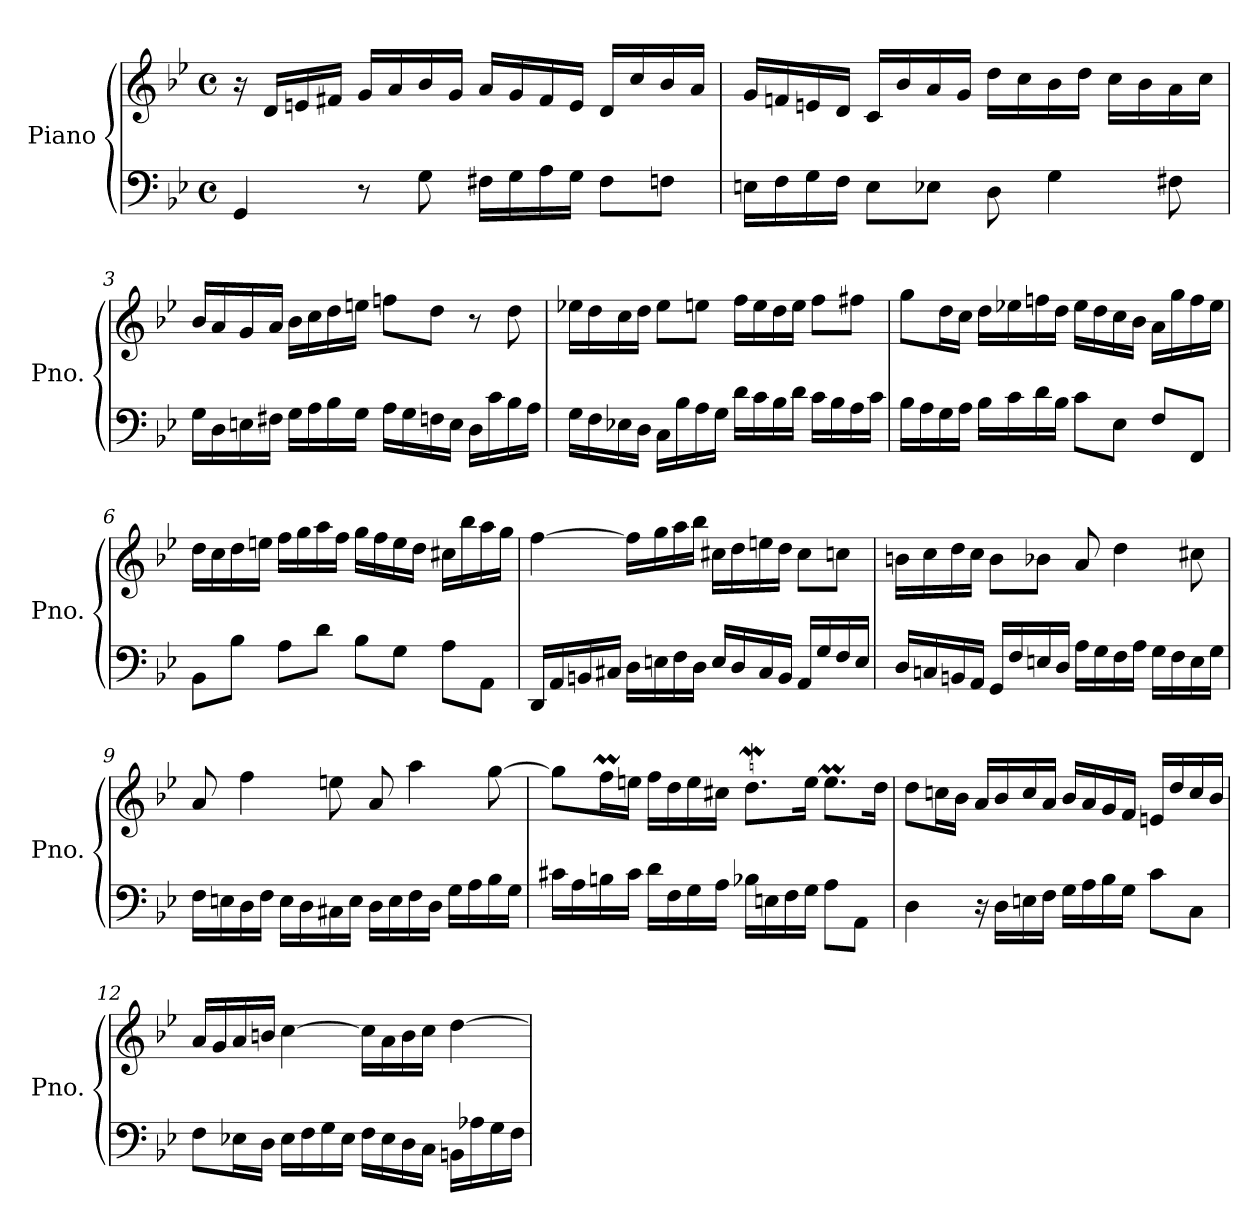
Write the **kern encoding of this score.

**kern	**kern
*part1	*part1
*staff2	*staff1
*I"Piano	*
*I'Pno.	*
*clefF4	*clefG2
*k[b-e-]	*k[b-e-]
*M4/4	*M4/4
*met(c)	*met(c)
=1	=1
4GG/	16r
.	16d/LL
.	16en/
.	16f#X/JJ
8r	16g/LL
.	16a/
8G\	16b-/
.	16g/JJ
16F#X\LL	16a/LL
16G\	16g/
16A\	16f#/
16G\JJ	16e/JJ
8F#\L	16d/LL
.	16cc/
8Fn\J	16b-/
.	16a/JJ
=2	=2
16En\LL	16g/LL
16F\	16fn/
16G\	16en/
16F\JJ	16d/JJ
8E\L	16c/LL
.	16b-/
8E-X\J	16a/
.	16g/JJ
8D\	16dd\LL
.	16cc\
4G\	16b-\
.	16dd\JJ
.	16cc\LL
.	16b-\
8F#X\	16a\
.	16cc\JJ
!!LO:LB:g=z
=3	=3
16G\LL	16b-/LL
16D\	16a/
16En\	16g/
16F#X\JJ	16a/JJ
16G\LL	16b-\LL
16A\	16cc\
16B-\	16dd\
16G\JJ	16een\JJ
16A\LL	8ffn\L
16G\	.
16Fn\	8dd\J
16E\JJ	.
16D\LL	8r
16c\	.
16B-\	8dd\
16A\JJ	.
=4	=4
16G\LL	16ee-X\LL
16F\	16dd\
16E-X\	16cc\
16D\JJ	16dd\JJ
16C\LL	8ee-\L
16B-\	.
16A\	8een\J
16G\JJ	.
16d\LL	16ff\LL
16c\	16ee\
16B-\	16dd\
16d\JJ	16ee\JJ
16c\LL	8ff\L
16B-\	.
16A\	8ff#X\J
16c\JJ	.
!!LO:LB:g=z
=5	=5
16B-\LL	8gg\L
16A\	.
16G\	16dd\L
16A\JJ	16cc\JJ
16B-\LL	16dd\LL
16c\	16ee-X\
16d\	16ffn\
16B-\JJ	16dd\JJ
8c\L	16ee-\LL
.	16dd\
8E-\J	16cc\
.	16b-\JJ
8F/L	16a\LL
.	16gg\
8FF/J	16ff\
.	16ee-\JJ
=6	=6
8BB-\L	16dd\LL
.	16cc\
8B-\J	16dd\
.	16een\JJ
8A\L	16ff\LL
.	16gg\
8d\J	16aa\
.	16ff\JJ
8B-\L	16gg\LL
.	16ff\
8G\J	16ee\
.	16dd\JJ
8A\L	16cc#X\LL
.	16bb-\
8AA\J	16aa\
.	16gg\JJ
!!LO:LB:g=z
=7	=7
16DD/LL	[4ff\
16AA/	.
16BBn/	.
16C#X/JJ	.
16D\LL	16ff\LL]
16En\	16gg\
16F\	16aa\
16D\JJ	16bb-\JJ
16E/LL	16cc#X\LL
16D/	16dd\
16C#/	16een\
16BB/JJ	16dd\JJ
16AA/LL	8cc#\L
16G/	.
16F/	8ccn\J
16E/JJ	.
=8	=8
16D/LL	16bn\LL
16Cn/	16cc\
16BBn/	16dd\
16AA/JJ	16cc\JJ
16GG/LL	8b\L
16F/	.
16En/	8b-X\J
16D/JJ	.
16A\LL	8a/
16G\	.
16F\	4dd\
16A\JJ	.
16G\LL	.
16F\	.
16E\	8cc#X\
16G\JJ	.
!!LO:LB:g=z
=9	=9
16F\LL	8a/
16En\	.
16D\	4ff\
16F\JJ	.
16E\LL	.
16D\	.
16C#X\	8een\
16E\JJ	.
16D\LL	8a/
16E\	.
16F\	4aa\
16D\JJ	.
16G\LL	.
16A\	.
16B-\	[8gg\
16G\JJ	.
=10	=10
16c#X\LL	8gg\L]
16A\	.
16Bn\	16ffM\L
16c#\JJ	16een\JJ
16d\LL	16ff\LL
16F\	16dd\
16G\	16ee\
16A\JJ	16cc#X\JJ
16B-X\LL	8.ddW\L
16En\	.
16F\	.
16G\JJ	16ee\Jk
8A\L	8.eem\L
8AA\J	.
.	16dd\Jk
!!LO:PB:g=z
=11	=11
4D\	8dd\L
.	16ccn\L
.	16b-\JJ
16r	16a/LL
16D\LL	16b-/
16En\	16cc/
16F\JJ	16a/JJ
16G\LL	16b-/LL
16A\	16a/
16B-\	16g/
16G\JJ	16f/JJ
8c\L	16en/LL
.	16dd/
8C\J	16cc/
.	16b-/JJ
=12	=12
8F\L	16a/LL
.	16g/
16E-X\L	16a/
16D\JJ	16bn/JJ
16E-\LL	[4cc\
16F\	.
16G\	.
16E-\JJ	.
16F\LL	16cc\LL]
16E-\	16a\
16D\	16b\
16C\JJ	16cc\JJ
16BBn\LL	[4dd\
16A-X\	.
16G\	.
16F\JJ	.
=	=
*-	*-
